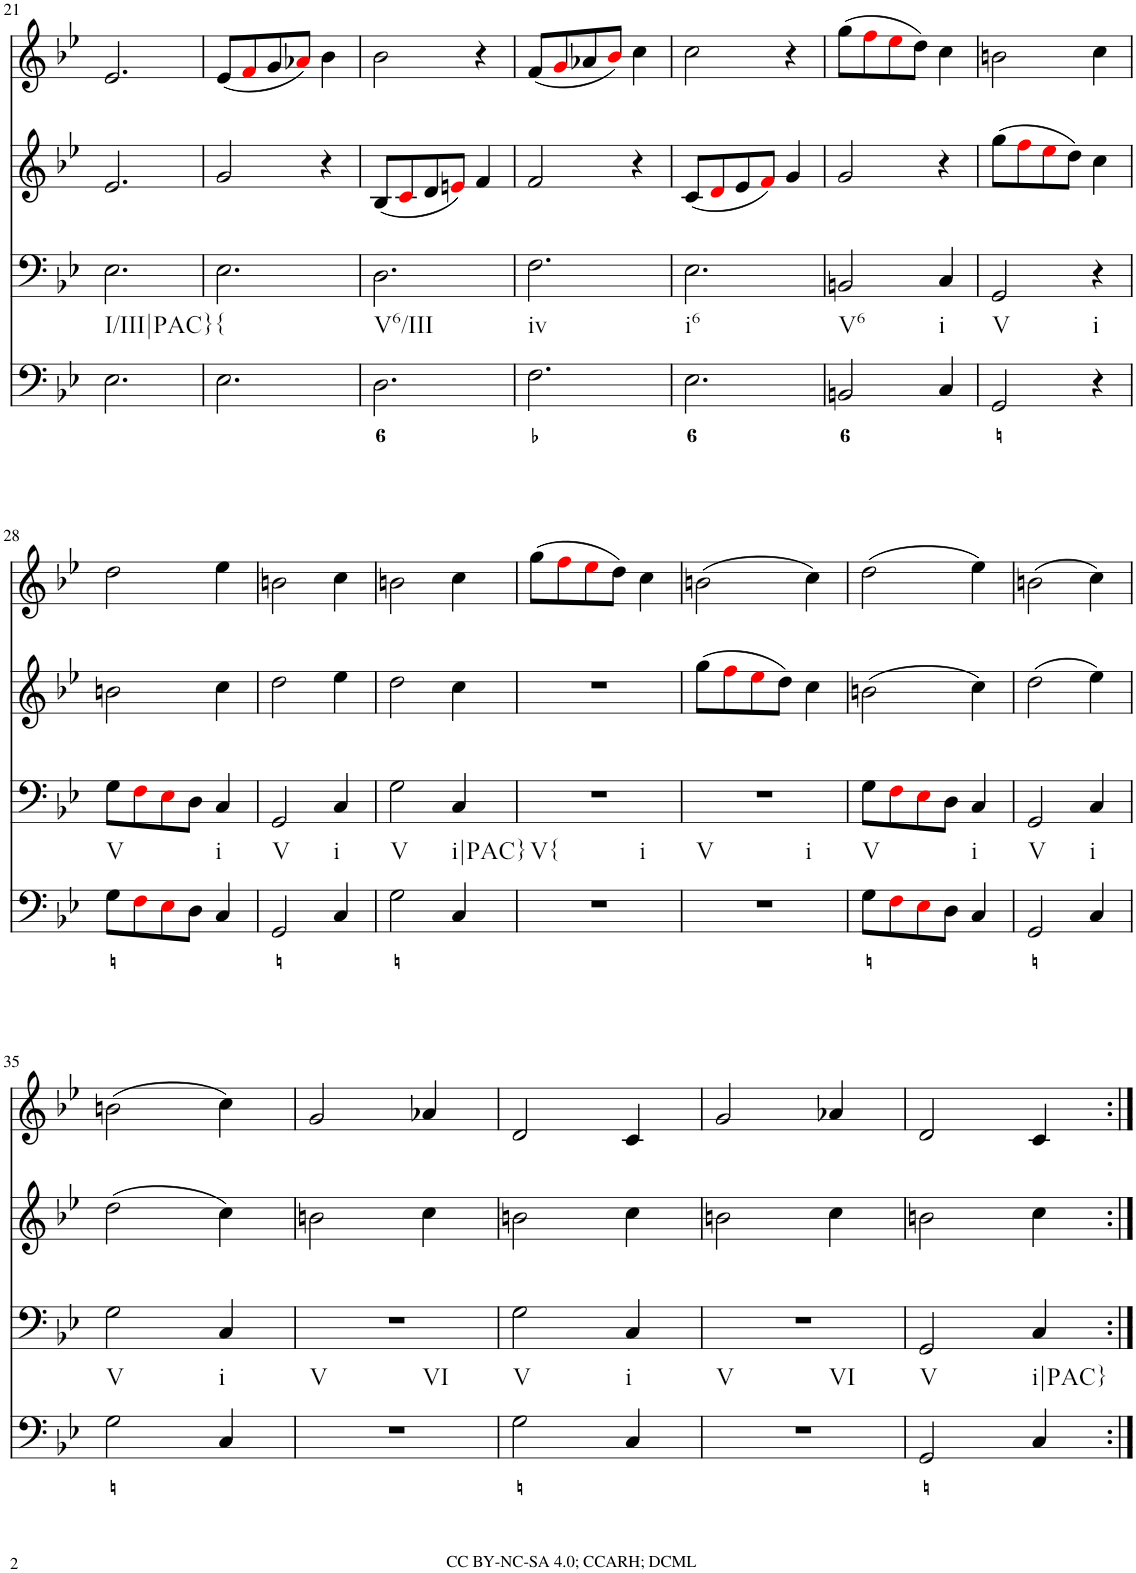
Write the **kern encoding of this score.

**kern	**kern	**kern	**kern
*part4	*part3	*part2	*part1
*staff4	*staff3	*staff2	*staff1
*I"violn	*I"violn	*I"cello	*I"organ
!!LO:PB:g=z
*clefF4	*clefF4	*clefG2	*clefG2
*k[b-e-]	*k[b-e-]	*k[b-e-]	*k[b-e-]
*g:	*g:	*g:	*g:
*M3/4	*M3/4	*M3/4	*M3/4
=21	=21	=21	=21
!	!LO:TX:b:t=I/III|PAC}	!	!
2.E-\	2.E-\	2.e-/	2.e-/
=22	=22	=22	=22
!	!LO:TX:b:t={	!	!
2.E-\	2.E-\	2g/	(8e-/L
.	.	.	8fi/
.	.	.	8g/
.	.	.	8a-Xi/J)
.	.	4r	4b-\
=23	=23	=23	=23
!	!LO:TX:b:t=V6/III	!	!
2.D\	2.D\	(8B-/L	2b-\
.	.	8ci/	.
.	.	8d/	.
.	.	8eni/J)	.
.	.	4f/	4r
=24	=24	=24	=24
!	!LO:TX:b:t=iv	!	!
2.F\	2.F\	2f/	(8f/L
.	.	.	8gi/
.	.	.	8a-X/
.	.	.	8b-i/J)
.	.	4r	4cc\
=25	=25	=25	=25
!	!LO:TX:b:t=i6	!	!
2.E-\	2.E-\	(8c/L	2cc\
.	.	8di/	.
.	.	8e-/	.
.	.	8fi/J)	.
.	.	4g/	4r
=26	=26	=26	=26
!	!LO:TX:b:t=V6	!	!
2BBn/	2BBn/	2g/	(8gg\L
.	.	.	8ffi\
.	.	.	8ee-i\
.	.	.	8dd\J)
!	!LO:TX:b:t=i	!	!
4C/	4C/	4r	4cc\
=27	=27	=27	=27
!	!LO:TX:b:t=V	!	!
2GG/	2GG/	(8gg\L	2bn\
.	.	8ffi\	.
.	.	8ee-i\	.
.	.	8dd\J)	.
!	!LO:TX:b:t=i	!	!
4r	4r	4cc\	4cc\
!!LO:LB:g=z
=28	=28	=28	=28
!	!LO:TX:b:t=V	!	!
8G\L	8G\L	2bn\	2dd\
8Fi\	8Fi\	.	.
8E-i\	8E-i\	.	.
8D\J	8D\J	.	.
!	!LO:TX:b:t=i	!	!
4C/	4C/	4cc\	4ee-\
=29	=29	=29	=29
!	!LO:TX:b:t=V	!	!
2GG/	2GG/	2dd\	2bn\
!	!LO:TX:b:t=i	!	!
4C/	4C/	4ee-\	4cc\
=30	=30	=30	=30
!	!LO:TX:b:t=V	!	!
2G\	2G\	2dd\	2bn\
!	!LO:TX:b:t=i|PAC}	!	!
4C/	4C/	4cc\	4cc\
=31	=31	=31	=31
!	!LO:TX:b:t=V{	!	!
!	!LO:TX:b:t=i	!	!
2.r	2.r	2.r	(8gg\L
.	.	.	8ffi\
.	.	.	8ee-i\
.	.	.	8dd\J)
.	.	.	4cc\
=32	=32	=32	=32
!	!LO:TX:b:t=V	!	!
!	!LO:TX:b:t=i	!	!
2.r	2.r	(8gg\L	(2bn\
.	.	8ffi\	.
.	.	8ee-i\	.
.	.	8dd\J)	.
.	.	4cc\	4cc\)
=33	=33	=33	=33
!	!LO:TX:b:t=V	!	!
8G\L	8G\L	(2bn\	(2dd\
8Fi\	8Fi\	.	.
8E-i\	8E-i\	.	.
8D\J	8D\J	.	.
!	!LO:TX:b:t=i	!	!
4C/	4C/	4cc\)	4ee-\)
=34	=34	=34	=34
!	!LO:TX:b:t=V	!	!
2GG/	2GG/	(2dd\	(2bn\
!	!LO:TX:b:t=i	!	!
4C/	4C/	4ee-\)	4cc\)
!!LO:LB:g=z
=35	=35	=35	=35
!	!LO:TX:b:t=V	!	!
2G\	2G\	(2dd\	(2bn\
!	!LO:TX:b:t=i	!	!
4C/	4C/	4cc\)	4cc\)
=36	=36	=36	=36
!	!LO:TX:b:t=V	!	!
!	!LO:TX:b:t=VI	!	!
2.r	2.r	2bn\	2g/
.	.	4cc\	4a-X/
=37	=37	=37	=37
!	!LO:TX:b:t=V	!	!
2G\	2G\	2bn\	2d/
!	!LO:TX:b:t=i	!	!
4C/	4C/	4cc\	4c/
=38	=38	=38	=38
!	!LO:TX:b:t=V	!	!
!	!LO:TX:b:t=VI	!	!
2.r	2.r	2bn\	2g/
.	.	4cc\	4a-X/
=39	=39	=39	=39
!	!LO:TX:b:t=V	!	!
2GG/	2GG/	2bn\	2d/
!	!LO:TX:b:t=i|PAC}	!	!
4C/	4C/	4cc\	4c/
=:|!	=:|!	=:|!	=:|!
*-	*-	*-	*-
